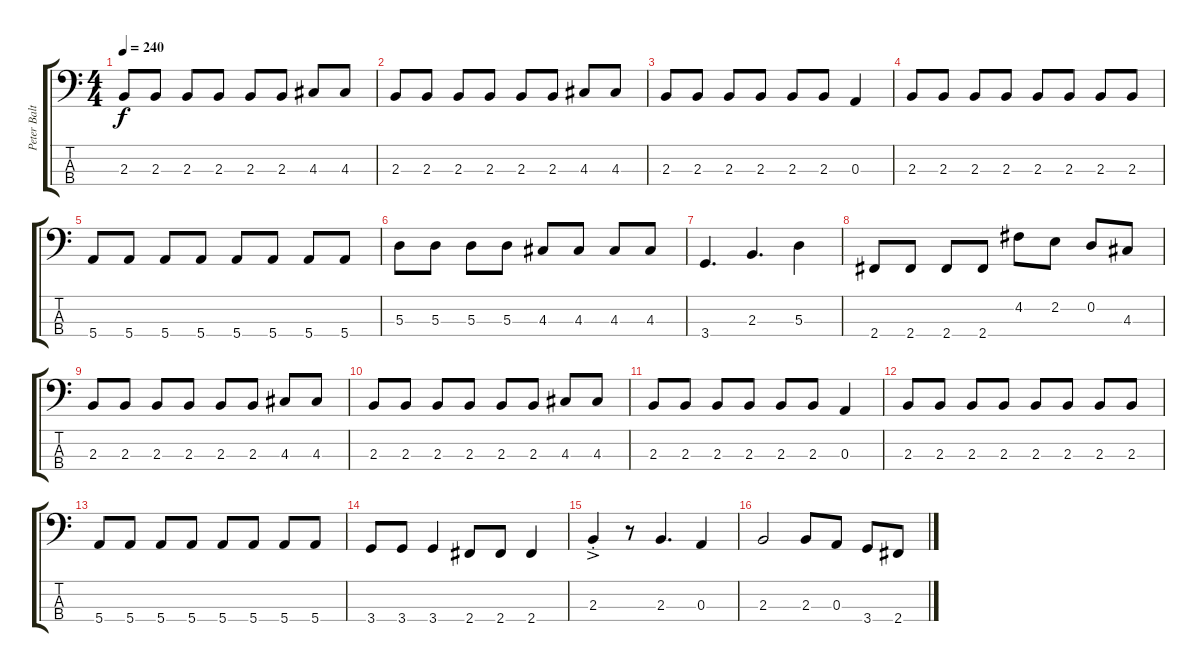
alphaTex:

\track ("Peter Baltes" "Peter Balt") {instrument electricbassfinger}
\staff {score tabs}
\tuning (G2 D2 A1 E1) {hide}
\ts (4 4)
\tempo 240
\clef f4
\ks c
2.3.8{dy f} 2.3.8 2.3.8 2.3.8 2.3.8 2.3.8 4.3.8 4.3.8 |
2.3.8 2.3.8 2.3.8 2.3.8 2.3.8 2.3.8 4.3.8 4.3.8 |
2.3.8 2.3.8 2.3.8 2.3.8 2.3.8 2.3.8 0.3.4 |
2.3.8 2.3.8 2.3.8 2.3.8 2.3.8 2.3.8 2.3.8 2.3.8 |
5.4.8 5.4.8 5.4.8 5.4.8 5.4.8 5.4.8 5.4.8 5.4.8 |
5.3.8 5.3.8 5.3.8 5.3.8 4.3.8 4.3.8 4.3.8 4.3.8 |
3.4.4{d} 2.3.4{d} 5.3.4 |
2.4.8 2.4.8 2.4.8 2.4.8 4.2.8 2.2.8 0.2.8 4.3.8 |
2.3.8 2.3.8 2.3.8 2.3.8 2.3.8 2.3.8 4.3.8 4.3.8 |
2.3.8 2.3.8 2.3.8 2.3.8 2.3.8 2.3.8 4.3.8 4.3.8 |
2.3.8 2.3.8 2.3.8 2.3.8 2.3.8 2.3.8 0.3.4 |
2.3.8 2.3.8 2.3.8 2.3.8 2.3.8 2.3.8 2.3.8 2.3.8 |
5.4.8 5.4.8 5.4.8 5.4.8 5.4.8 5.4.8 5.4.8 5.4.8 |
3.4.8 3.4.8 3.4.4 2.4.8 2.4.8 2.4.4 |
2.3{ac st}.4 r.8 2.3.4{d} 0.3.4 |
2.3.2 2.3.8 0.3.8 3.4.8 2.4.8
